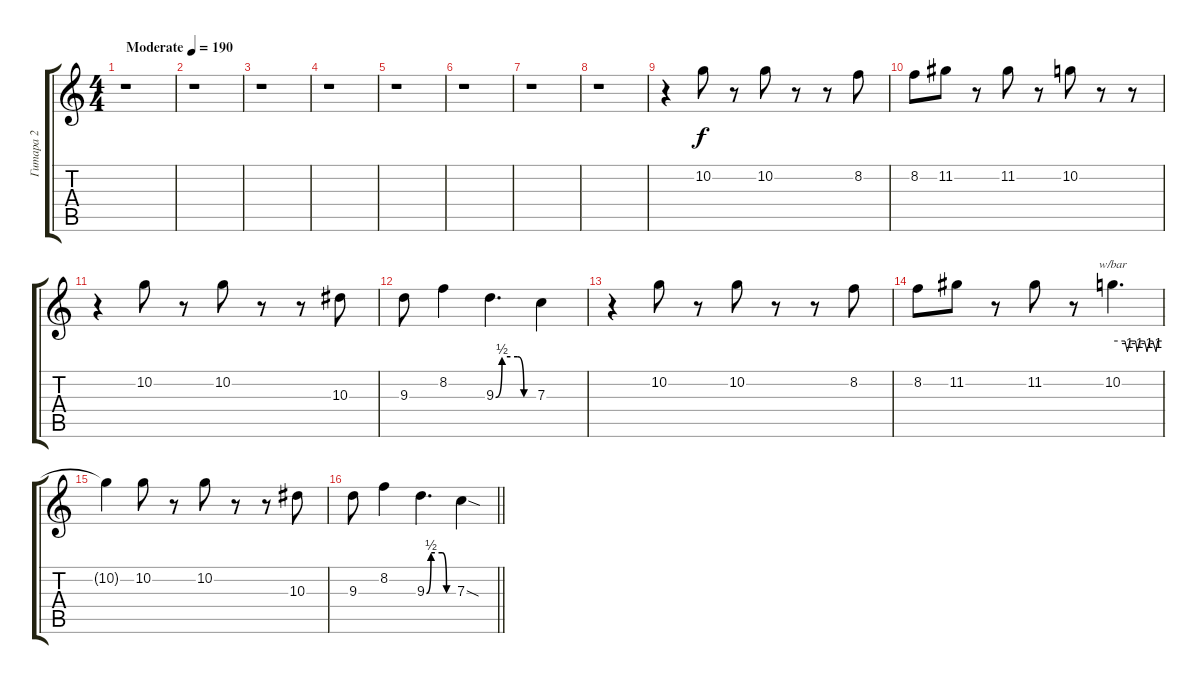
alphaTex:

\track ("Гитара 2" "Гитара 2") {instrument distortionguitar}
\staff {score tabs}
\tuning (D4 A3 F3 C3 G2 D2) {hide}
\ts (4 4)
\tempo (190 "Moderate")
\clef g2
\ks c
r.1{dy f instrument distortionguitar} |
r.1 |
r.1 |
r.1 |
r.1 |
r.1 |
r.1 |
r.1 |
r.4 10.2.8 r.8 10.2.8 r.8 r.8 8.2.8 |
8.2.8 11.2.8 r.8 11.2.8 r.8 10.2.8 r.8 r.8 |
r.4 10.2.8 r.8 10.2.8 r.8 r.8 10.3.8 |
9.3.8 8.2.4 9.3{be (custom 0 0 10 2 35 2 45 0 60 0)}.4{d} 7.3.4 |
r.4 10.2.8 r.8 10.2.8 r.8 r.8 8.2.8 |
8.2.8 11.2.8 r.8 11.2.8 r.8 10.2.4{d tbe (custom default 0 0 15 0 18 -4 21 0 28 0 30 -4 33 0 39 0 42 -4 45 0 49 0 53 -4 55 0 60 0)} |
10.2{t}.4 10.2.8 r.8 10.2.8 r.8 r.8 10.3.8 |
\barLineRight lightlight
9.3.8 8.2.4 9.3{be (custom 0 0 10 2 35 2 45 0 60 0)}.4{d} 7.3{sod}.4
